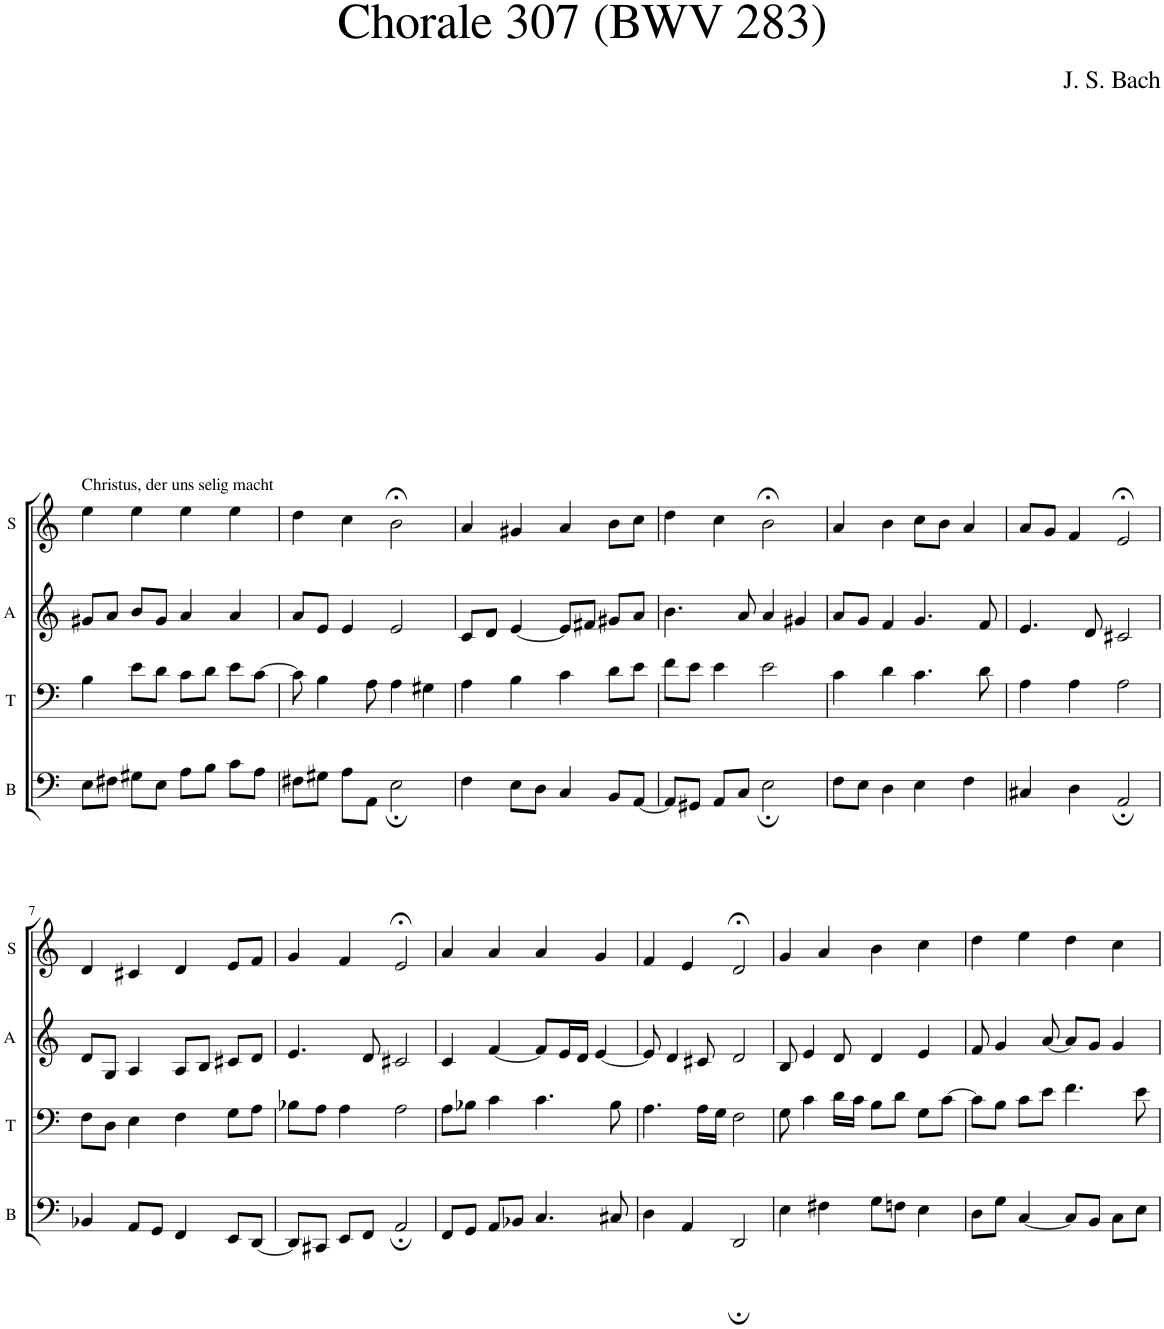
**kern	**kern	**kern	**kern
*part4	*part3	*part2	*part1
*staff4	*staff3	*staff2	*staff1
*I"B	*I"T	*I"A	*I"S
*I'B	*I'T	*I'A	*I'S
*clefF4	*clefF4	*clefG2	*clefG2
*k[]	*k[]	*k[]	*k[]
=1	=1	=1	=1
!	!	!	!LO:TX:a:t=Christus, der uns selig macht
8E\L	4B\	8g#X/L	4ee\
8F#X\J	.	8a/J	.
8G#X\L	8e\L	8b/L	4ee\
8E\J	8d\J	8g#/J	.
8A\L	8c\L	4a/	4ee\
8B\J	8d\J	.	.
8c\L	8e\L	4a/	4ee\
8A\J	[8c\J	.	.
=2	=2	=2	=2
8F#X\L	8c\]	8a/L	4dd\
8G#X\J	4B\	8e/J	.
8A\L	.	4e/	4cc\
8AA\J	8A\	.	.
2E;\	4A\	2e/	2b;<\
.	4G#X\	.	.
=3	=3	=3	=3
4F\	4A\	8c/L	4a/
.	.	8d/J	.
8E\L	4B\	[4e/	4g#X/
8D\J	.	.	.
4C/	4c\	8e/L]	4a/
.	.	8f#X/J	.
8BB/L	8d\L	8g#X/L	8b\L
[8AA/J	8e\J	8a/J	8cc\J
=4	=4	=4	=4
8AA/L]	8f\L	4.b\	4dd\
8GG#X/J	8e\J	.	.
8AA/L	4e\	.	4cc\
8C/J	.	8a/	.
2E;\	2e\	4a/	2b;<\
.	.	4g#X/	.
=5	=5	=5	=5
8F\L	4c\	8a/L	4a/
8E\J	.	8g/J	.
4D\	4d\	4f/	4b\
4E\	4.c\	4.g/	8cc\L
.	.	.	8b\J
4F\	.	.	4a/
.	8d\	8f/	.
=6	=6	=6	=6
4C#X/	4A\	4.e/	8a/L
.	.	.	8g/J
4D\	4A\	.	4f/
.	.	8d/	.
2AA;/	2A\	2c#X/	2e;</
!!LO:LB:g=z
=7	=7	=7	=7
4BB-X/	8F\L	8d/L	4d/
.	8D\J	8G/J	.
8AA/L	4E\	4A/	4c#X/
8GG/J	.	.	.
4FF/	4F\	8A/L	4d/
.	.	8B/J	.
8EE/L	8G\L	8c#X/L	8e/L
[8DD/J	8A\J	8d/J	8f/J
=8	=8	=8	=8
8DD/L]	8B-X\L	4.e/	4g/
8CC#X/J	8A\J	.	.
8EE/L	4A\	.	4f/
8FF/J	.	8d/	.
2AA;/	2A\	2c#X/	2e;</
=9	=9	=9	=9
8FF/L	8A\L	4c/	4a/
8GG/J	8B-X\J	.	.
8AA/L	4c\	[4f/	4a/
8BB-X/J	.	.	.
4.C/	4.c\	8f/L]	4a/
.	.	16e/L	.
.	.	16d/JJ	.
.	.	[4e/	4g/
8C#X/	8B-\	.	.
=10	=10	=10	=10
4D\	4.A\	8e/]	4f/
.	.	4d/	.
4AA/	.	.	4e/
.	16A\LL	8c#X/	.
.	16G\JJ	.	.
2DD;/	2F\	2d/	2d;</
=11	=11	=11	=11
4E\	8G\	8B/	4g/
.	4c\	4e/	.
4F#X\	.	.	4a/
.	16d\LL	8d/	.
.	16c\JJ	.	.
8G\L	8B\L	4d/	4b\
8Fn\J	8d\J	.	.
4E\	8G\L	4e/	4cc\
.	[8c\J	.	.
=12	=12	=12	=12
8D\L	8c\L]	8f/	4dd\
8G\J	8B\J	4g/	.
[4C/	8c\L	.	4ee\
.	8e\J	[8a/	.
8C/L]	4.f\	8a/L]	4dd\
8BB/J	.	8g/J	.
8C\L	.	4g/	4cc\
8E\J	8e\	.	.
=	=	=	=
*-	*-	*-	*-
